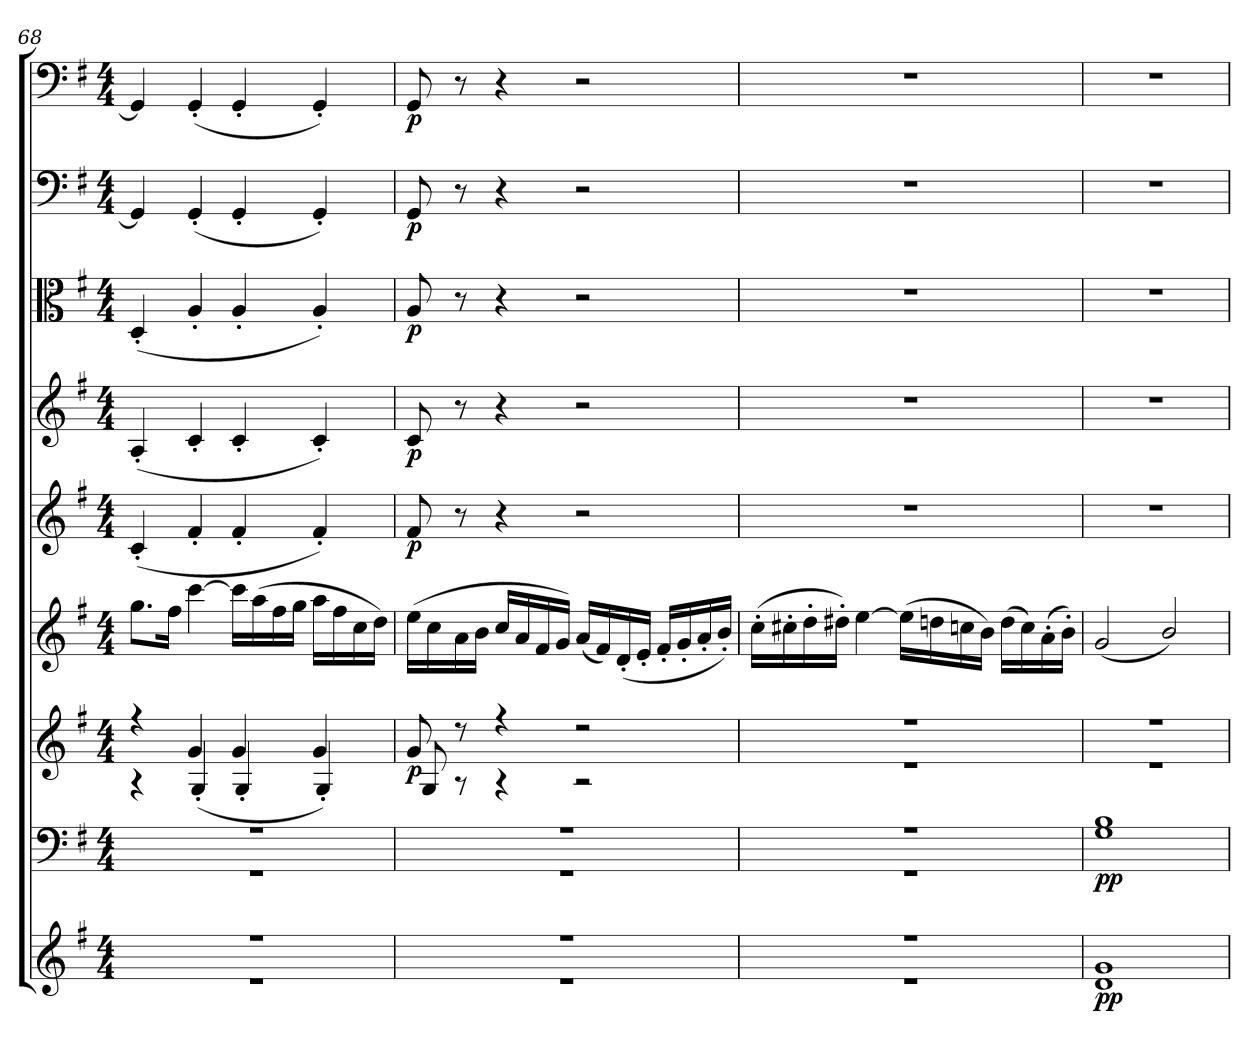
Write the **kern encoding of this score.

**kern	**dynam	**kern	**dynam	**kern	**dynam	**kern	**kern	**dynam	**kern	**dynam	**kern	**dynam	**kern	**dynam	**kern	**dynam
*part9	*part9	*part8	*part8	*part7	*part7	*part6	*part5	*part5	*part4	*part4	*part3	*part3	*part2	*part2	*part1	*part1
*staff9	*staff9	*staff8	*staff8	*staff7	*staff7	*staff6	*staff5	*staff5	*staff4	*staff4	*staff3	*staff3	*staff2	*staff2	*staff1	*staff1
*clefG2	*	*clefF4	*	*clefG2	*	*clefG2	*clefG2	*	*clefG2	*	*clefC3	*	*clefF4	*	*clefF4	*
*k[f#]	*	*k[f#]	*	*k[f#]	*	*k[f#]	*k[f#]	*	*k[f#]	*	*k[f#]	*	*k[f#]	*	*k[f#]	*
*G:	*	*G:	*	*G:	*	*G:	*G:	*	*G:	*	*G:	*	*G:	*	*G:	*
*M4/4	*	*M4/4	*	*M4/4	*	*M4/4	*M4/4	*	*M4/4	*	*M4/4	*	*M4/4	*	*M4/4	*
=68	=68	=68	=68	=68	=68	=68	=68	=68	=68	=68	=68	=68	=68	=68	=68	=68
*^	*	*^	*	*^	*	*	*	*	*	*	*	*	*	*	*	*
1r	1r	.	1r	1r	.	4r	4r	.	8.gg\L	(4c'/	.	(4A'/	.	(4D'/	.	4GG/]	.	4GG/]	.
.	.	.	.	.	.	.	.	.	16ff#\Jk	.	.	.	.	.	.	.	.	.	.
.	.	.	.	.	.	4g/	(4G'/	.	[4ccc\	4f#'/	.	4c'/	.	4A'/	.	(4GG'/	.	(4GG'/	.
.	.	.	.	.	.	4g/	4G'/	.	16ccc\LL]	4f#'/	.	4c'/	.	4A'/	.	4GG'/	.	4GG'/	.
.	.	.	.	.	.	.	.	.	(16aa\	.	.	.	.	.	.	.	.	.	.
.	.	.	.	.	.	.	.	.	16ff#\	.	.	.	.	.	.	.	.	.	.
.	.	.	.	.	.	.	.	.	16gg\JJ	.	.	.	.	.	.	.	.	.	.
.	.	.	.	.	.	4g/	4G'/)	.	16aa\LL	4f#'/)	.	4c'/)	.	4A'/)	.	4GG'/)	.	4GG'/)	.
.	.	.	.	.	.	.	.	.	16ff#\	.	.	.	.	.	.	.	.	.	.
.	.	.	.	.	.	.	.	.	16cc\	.	.	.	.	.	.	.	.	.	.
.	.	.	.	.	.	.	.	.	16dd\JJ)	.	.	.	.	.	.	.	.	.	.
=69	=69	=69	=69	=69	=69	=69	=69	=69	=69	=69	=69	=69	=69	=69	=69	=69	=69	=69	=69
1r	1r	.	1r	1r	.	8g/	8G/	p	(16ee\LL	8f#/	p	8c/	p	8A/	p	8GG/	p	8GG/	p
.	.	.	.	.	.	.	.	.	16cc\	.	.	.	.	.	.	.	.	.	.
.	.	.	.	.	.	8r	8r	.	16a\	8r	.	8r	.	8r	.	8r	.	8r	.
.	.	.	.	.	.	.	.	.	16b\JJ	.	.	.	.	.	.	.	.	.	.
.	.	.	.	.	.	4r	4r	.	16cc/LL	4r	.	4r	.	4r	.	4r	.	4r	.
.	.	.	.	.	.	.	.	.	16a/	.	.	.	.	.	.	.	.	.	.
.	.	.	.	.	.	.	.	.	16f#/	.	.	.	.	.	.	.	.	.	.
.	.	.	.	.	.	.	.	.	16g/JJ)	.	.	.	.	.	.	.	.	.	.
.	.	.	.	.	.	2r	2r	.	(16a/LL	2r	.	2r	.	2r	.	2r	.	2r	.
.	.	.	.	.	.	.	.	.	16f#/)	.	.	.	.	.	.	.	.	.	.
.	.	.	.	.	.	.	.	.	(16d'/	.	.	.	.	.	.	.	.	.	.
.	.	.	.	.	.	.	.	.	16e'/JJ	.	.	.	.	.	.	.	.	.	.
.	.	.	.	.	.	.	.	.	16f#'/LL	.	.	.	.	.	.	.	.	.	.
.	.	.	.	.	.	.	.	.	16g'/	.	.	.	.	.	.	.	.	.	.
.	.	.	.	.	.	.	.	.	16a'/	.	.	.	.	.	.	.	.	.	.
.	.	.	.	.	.	.	.	.	16b'/JJ)	.	.	.	.	.	.	.	.	.	.
=70	=70	=70	=70	=70	=70	=70	=70	=70	=70	=70	=70	=70	=70	=70	=70	=70	=70	=70	=70
1r	1r	.	1r	1r	.	1r	1r	.	(16cc'\LL	1r	.	1r	.	1r	.	1r	.	1r	.
.	.	.	.	.	.	.	.	.	16cc#X'\	.	.	.	.	.	.	.	.	.	.
.	.	.	.	.	.	.	.	.	16dd'\	.	.	.	.	.	.	.	.	.	.
.	.	.	.	.	.	.	.	.	16dd#X'\JJ)	.	.	.	.	.	.	.	.	.	.
.	.	.	.	.	.	.	.	.	[4ee\	.	.	.	.	.	.	.	.	.	.
.	.	.	.	.	.	.	.	.	(16ee\LL]	.	.	.	.	.	.	.	.	.	.
.	.	.	.	.	.	.	.	.	16ddn\	.	.	.	.	.	.	.	.	.	.
.	.	.	.	.	.	.	.	.	16ccn\	.	.	.	.	.	.	.	.	.	.
.	.	.	.	.	.	.	.	.	16b\JJ)	.	.	.	.	.	.	.	.	.	.
.	.	.	.	.	.	.	.	.	(16dd\LL	.	.	.	.	.	.	.	.	.	.
.	.	.	.	.	.	.	.	.	16cc\)	.	.	.	.	.	.	.	.	.	.
.	.	.	.	.	.	.	.	.	(16a'\	.	.	.	.	.	.	.	.	.	.
.	.	.	.	.	.	.	.	.	16b'\JJ)	.	.	.	.	.	.	.	.	.	.
=71	=71	=71	=71	=71	=71	=71	=71	=71	=71	=71	=71	=71	=71	=71	=71	=71	=71	=71	=71
1g/	1d/	pp	1B\	1G\	pp	1r	1r	.	(2g/	1r	.	1r	.	1r	.	1r	.	1r	.
.	.	.	.	.	.	.	.	.	2b/)	.	.	.	.	.	.	.	.	.	.
*v	*v	*	*	*	*	*v	*v	*	*	*	*	*	*	*	*	*	*	*	*
*	*	*v	*v	*	*	*	*	*	*	*	*	*	*	*	*	*	*
=	=	=	=	=	=	=	=	=	=	=	=	=	=	=	=	=
*-	*-	*-	*-	*-	*-	*-	*-	*-	*-	*-	*-	*-	*-	*-	*-	*-
